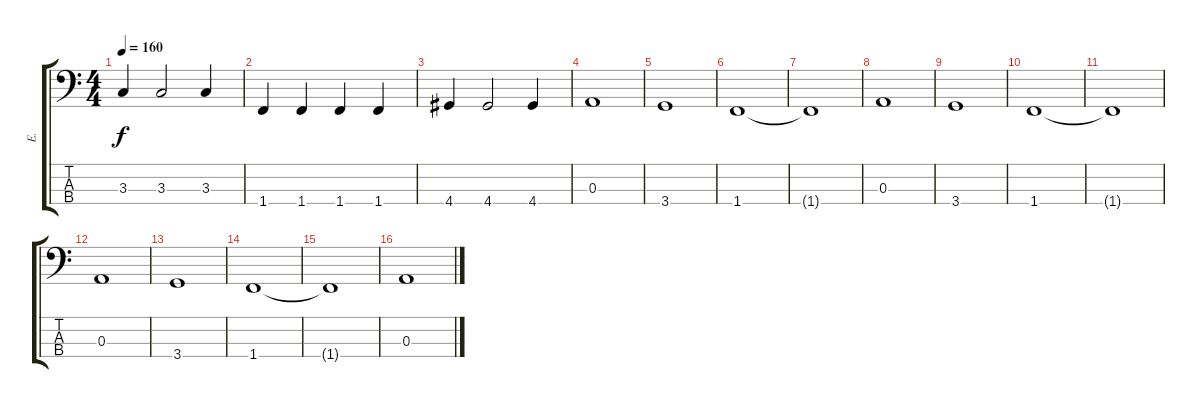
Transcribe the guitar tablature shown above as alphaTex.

\track ("E." "E.") {instrument electricbassfinger}
\staff {score tabs}
\tuning (G2 D2 A1 E1) {hide}
\ts (4 4)
\tempo 160
\clef f4
\ks c
3.3.4{dy f} 3.3.2 3.3.4 |
1.4.4 1.4.4 1.4.4 1.4.4 |
4.4.4 4.4.2 4.4.4 |
0.3.1 |
3.4.1 |
1.4.1 |
1.4{t}.1 |
0.3.1 |
3.4.1 |
1.4.1 |
1.4{t}.1 |
0.3.1 |
3.4.1 |
1.4.1 |
1.4{t}.1 |
0.3.1
